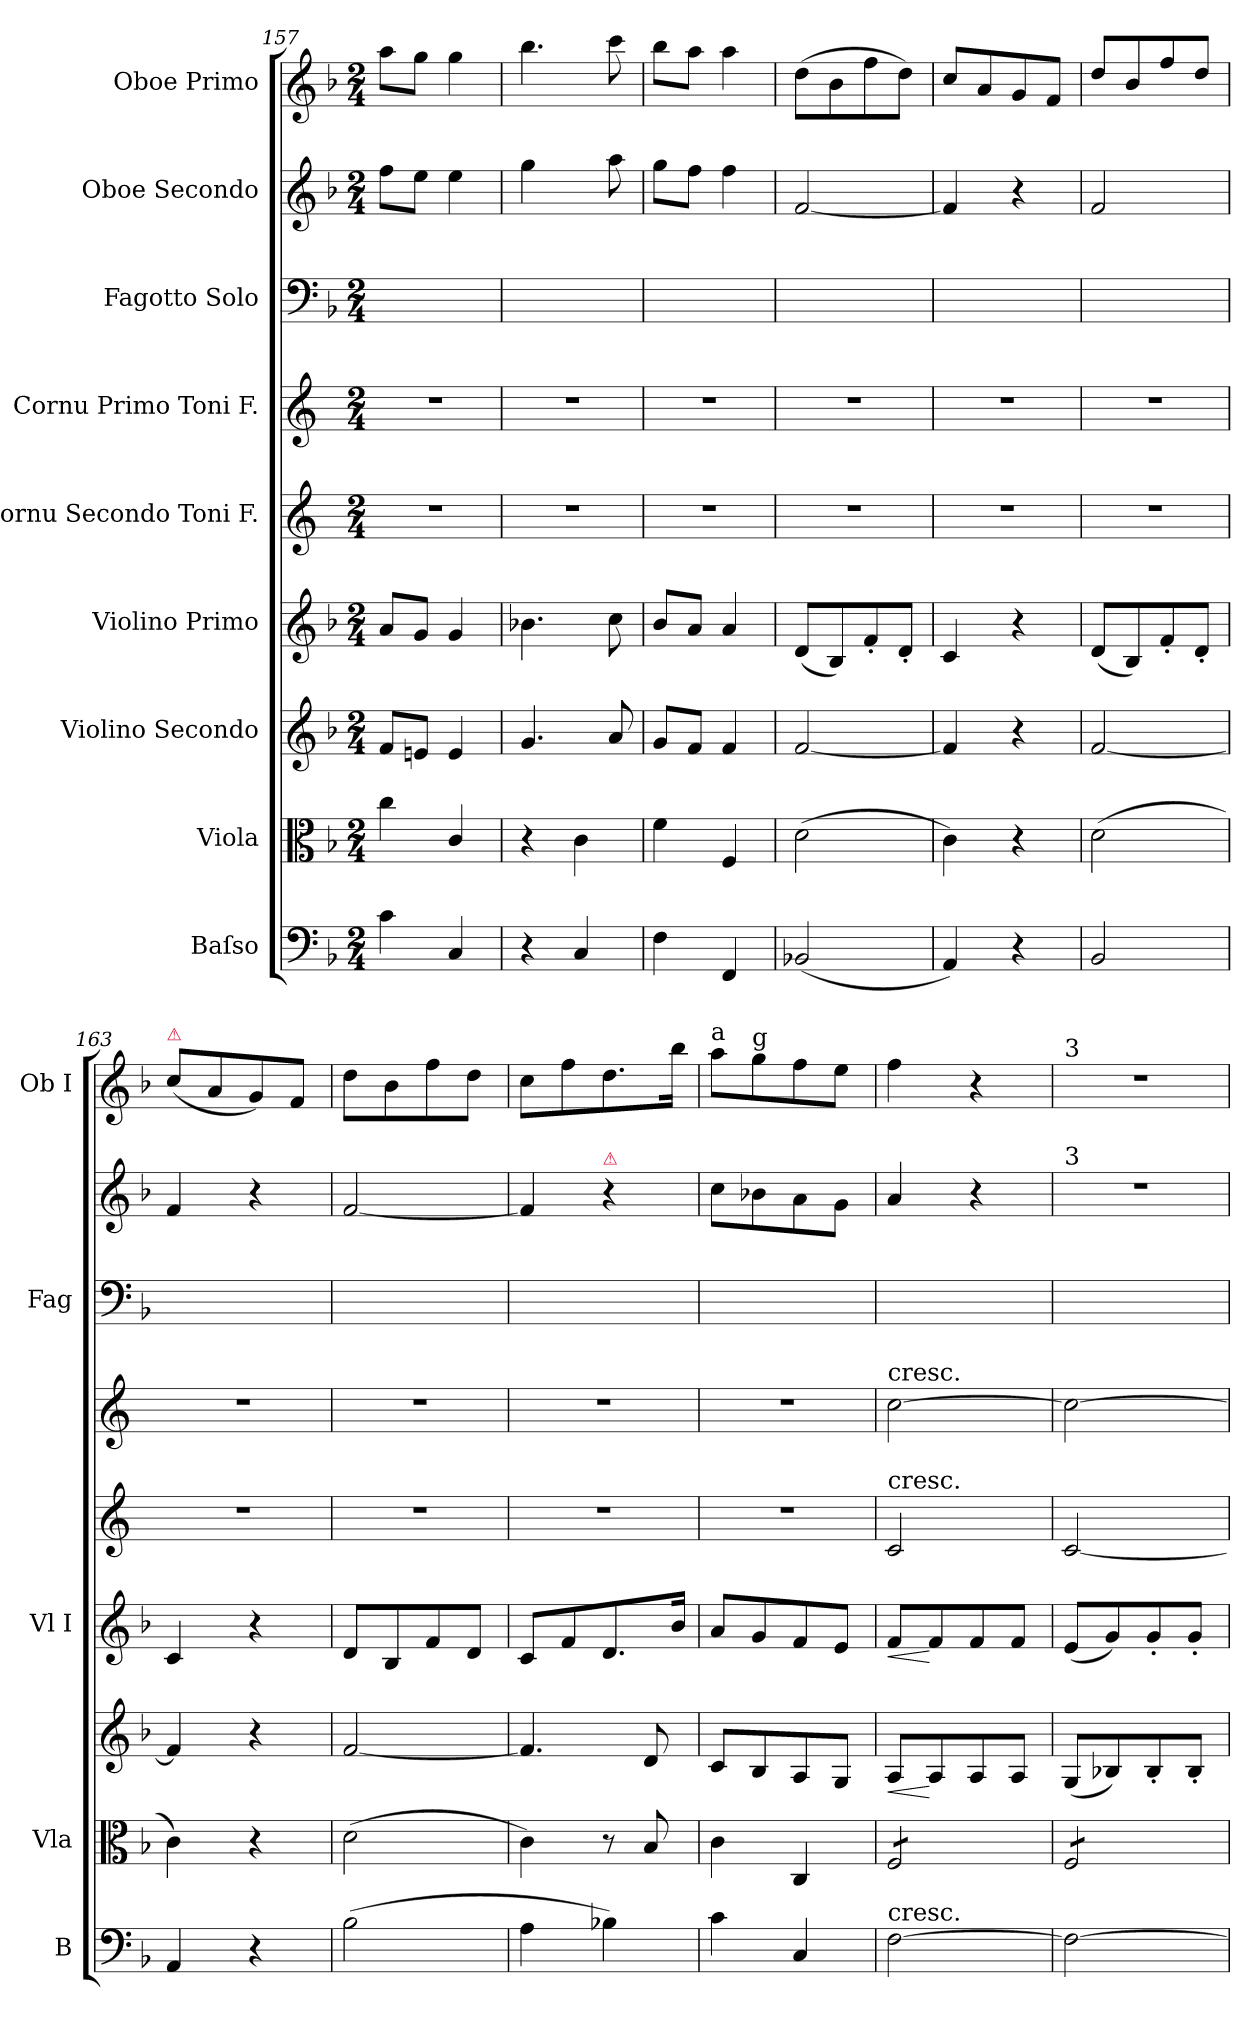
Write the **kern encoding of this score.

**kern	**kern	**kern	**dynam	**kern	**dynam	**kern	**kern	**kern	**kern	**kern
*part9	*part8	*part7	*part7	*part6	*part6	*part5	*part4	*part3	*part2	*part1
*staff9	*staff8	*staff7	*staff7	*staff6	*staff6	*staff5	*staff4	*staff3	*staff2	*staff1
*I"Baſso	*I"Viola	*I"Violino Secondo	*	*I"Violino Primo	*	*I"Cornu Secondo Toni F.	*I"Cornu Primo Toni F.	*I"Fagotto Solo	*I"Oboe Secondo	*I"Oboe Primo
*I'B	*I'Vla	*	*	*I'Vl I	*	*	*	*I'Fag	*	*I'Ob I
*clefF4	*clefC3	*clefG2	*	*clefG2	*	*clefG2	*clefG2	*clefF4	*clefG2	*clefG2
*	*	*	*	*	*	*ITrd4c7	*ITrd4c7	*	*	*
*k[b-]	*k[b-]	*k[b-]	*	*k[b-]	*	*k[b-]	*k[b-]	*k[b-]	*k[b-]	*k[b-]
*F:	*F:	*F:	*	*F:	*	*	*	*F:	*F:	*F:
*M2/4	*M2/4	*M2/4	*	*M2/4	*	*M2/4	*M2/4	*M2/4	*M2/4	*M2/4
=157	=157	=157	=157	=157	=157	=157	=157	=157	=157	=157
4c\	4cc\	8f/L	.	8a/L	.	2r	2r	2ryy	8ff\L	8aa\L
.	.	8en/J	.	8g/J	.	.	.	.	8ee\J	8gg\J
4C/	4c/	4e/	.	4g/	.	.	.	.	4ee\	4gg\
=158	=158	=158	=158	=158	=158	=158	=158	=158	=158	=158
!	!	!	!	!	!	!	!	!	!LO:N:vis=4	!
4r	4r	4.g/	.	4.b-X\	.	2r	2r	2ryy	4.gg\	4.bb-\
4C/	4c\	.	.	.	.	.	.	.	.	.
.	.	8a/	.	8cc\	.	.	.	.	8aa\	8ccc\
=159	=159	=159	=159	=159	=159	=159	=159	=159	=159	=159
4F\	4f\	8g/L	.	8b-/L	.	2r	2r	2ryy	8gg\L	8bb-\L
.	.	8f/J	.	8a/J	.	.	.	.	8ff\J	8aa\J
4FF/	4F/	4f/	.	4a/	.	.	.	.	4ff\	4aa\
=160	=160	=160	=160	=160	=160	=160	=160	=160	=160	=160
(2BB-X/	(<2d\	[2f/	.	(8d/L	.	2r	2r	2ryy	[2f/	(8dd\L
.	.	.	.	8B-/)	.	.	.	.	.	8b-\
.	.	.	.	8f'/	.	.	.	.	.	8ff\
.	.	.	.	8d'/J	.	.	.	.	.	8dd\J)
=161	=161	=161	=161	=161	=161	=161	=161	=161	=161	=161
4AA/)	4c\)	4f/]	.	4c/	.	2r	2r	2ryy	4f/]	8cc/L
.	.	.	.	.	.	.	.	.	.	8a/
4r	4r	4r	.	4r	.	.	.	.	4r	8g/
.	.	.	.	.	.	.	.	.	.	8f/J
=162	=162	=162	=162	=162	=162	=162	=162	=162	=162	=162
2BB-/	(<2d\	[2f/	.	(8d/L	.	2r	2r	2ryy	2f/	8dd/L
.	.	.	.	8B-/)	.	.	.	.	.	8b-/
.	.	.	.	8f'/	.	.	.	.	.	8ff/
.	.	.	.	8d'/J	.	.	.	.	.	8dd/J
=163	=163	=163	=163	=163	=163	=163	=163	=163	=163	=163
!	!	!	!	!	!	!	!	!	!	!LO:TX:a:color=crimson:t=⚠
4AA/	4c\)	4f/]	.	4c/	.	2r	2r	2ryy	4f/	(8cc/L
.	.	.	.	.	.	.	.	.	.	8a/
4r	4r	4r	.	4r	.	.	.	.	4r	8g/)
.	.	.	.	.	.	.	.	.	.	8f/J
=164	=164	=164	=164	=164	=164	=164	=164	=164	=164	=164
(2B-\	(<2d\	[2f/	.	8d/L	.	2r	2r	2ryy	[2f/	8dd\L
.	.	.	.	8B-/	.	.	.	.	.	8b-\
.	.	.	.	8f/	.	.	.	.	.	8ff\
.	.	.	.	8d/J	.	.	.	.	.	8dd\J
=165	=165	=165	=165	=165	=165	=165	=165	=165	=165	=165
4A\	4c\)	4.f/]	.	8c/L	.	2r	2r	2ryy	4f/]	8cc\L
.	.	.	.	8f/	.	.	.	.	.	8ff\
!	!	!	!	!	!	!	!	!	!LO:TX:a:color=crimson:t=⚠	!
4B-X\)	8r	.	.	8.d/	.	.	.	.	4r	8.dd\
.	8B-/	8d/	.	.	.	.	.	.	.	.
.	.	.	.	16b-/Jk	.	.	.	.	.	16bb-\Jk
=166	=166	=166	=166	=166	=166	=166	=166	=166	=166	=166
!	!	!	!	!	!	!	!	!	!	!LO:TX:a:t=a
4c\	4c\	8c/L	.	8a/L	.	2r	2r	2ryy	8cc\L	8aa\L
!	!	!	!	!	!	!	!	!	!	!LO:TX:a:t=g
.	.	8B-/	.	8g/	.	.	.	.	8b-X\	8gg\
4C/	4C/	8A/	.	8f/	.	.	.	.	8a\	8ff\
.	.	8G/J	.	8e/J	.	.	.	.	8g\J	8ee\J
=167	=167	=167	=167	=167	=167	=167	=167	=167	=167	=167
!	!	!	!	!	!	!	!LO:TX:t=cresc.	!	!	!
!	!	!	!	!	!	!LO:TX:t=cresc.	!	!	!	!
!	!LO:TX:t=cresc.	!	!	!	!	!	!	!	!	!
!LO:TX:t=cresc.	!	!	!	!	!	!	!	!	!	!
!	!	!	!LO:HP:b	!	!LO:HP:b	!	!	!	!	!
*	*tremolo	*	*	*	*	*	*	*	*	*
[<2F\	8F/L	8A/L	<	8f/L	<	2F/	[2f\	2ryy	4a/	4ff\
.	8F/	8A/	[	8f/	[	.	.	.	.	.
.	8F/	8A/	.	8f/	.	.	.	.	4r	4r
.	8F/J	8A/J	.	8f/J	.	.	.	.	.	.
=168	=168	=168	=168	=168	=168	=168	=168	=168	=168	=168
!	!	!	!	!	!	!	!	!	!	!LO:TX:a:t=3
!	!	!	!	!	!	!	!	!	!LO:TX:a:t=3	!
2F\_<	8F/L	(8G/L	.	(8e/L	.	[2F/	2f\_	2ryy	2r	2r
.	8F/	8B-X/)	.	8g/)	.	.	.	.	.	.
.	8F/	8B-'/	.	8g'/	.	.	.	.	.	.
.	8F/J	8B-'/J	.	8g'/J	.	.	.	.	.	.
*	*Xtremolo	*	*	*	*	*	*	*	*	*
=	=	=	=	=	=	=	=	=	=	=
*-	*-	*-	*-	*-	*-	*-	*-	*-	*-	*-
